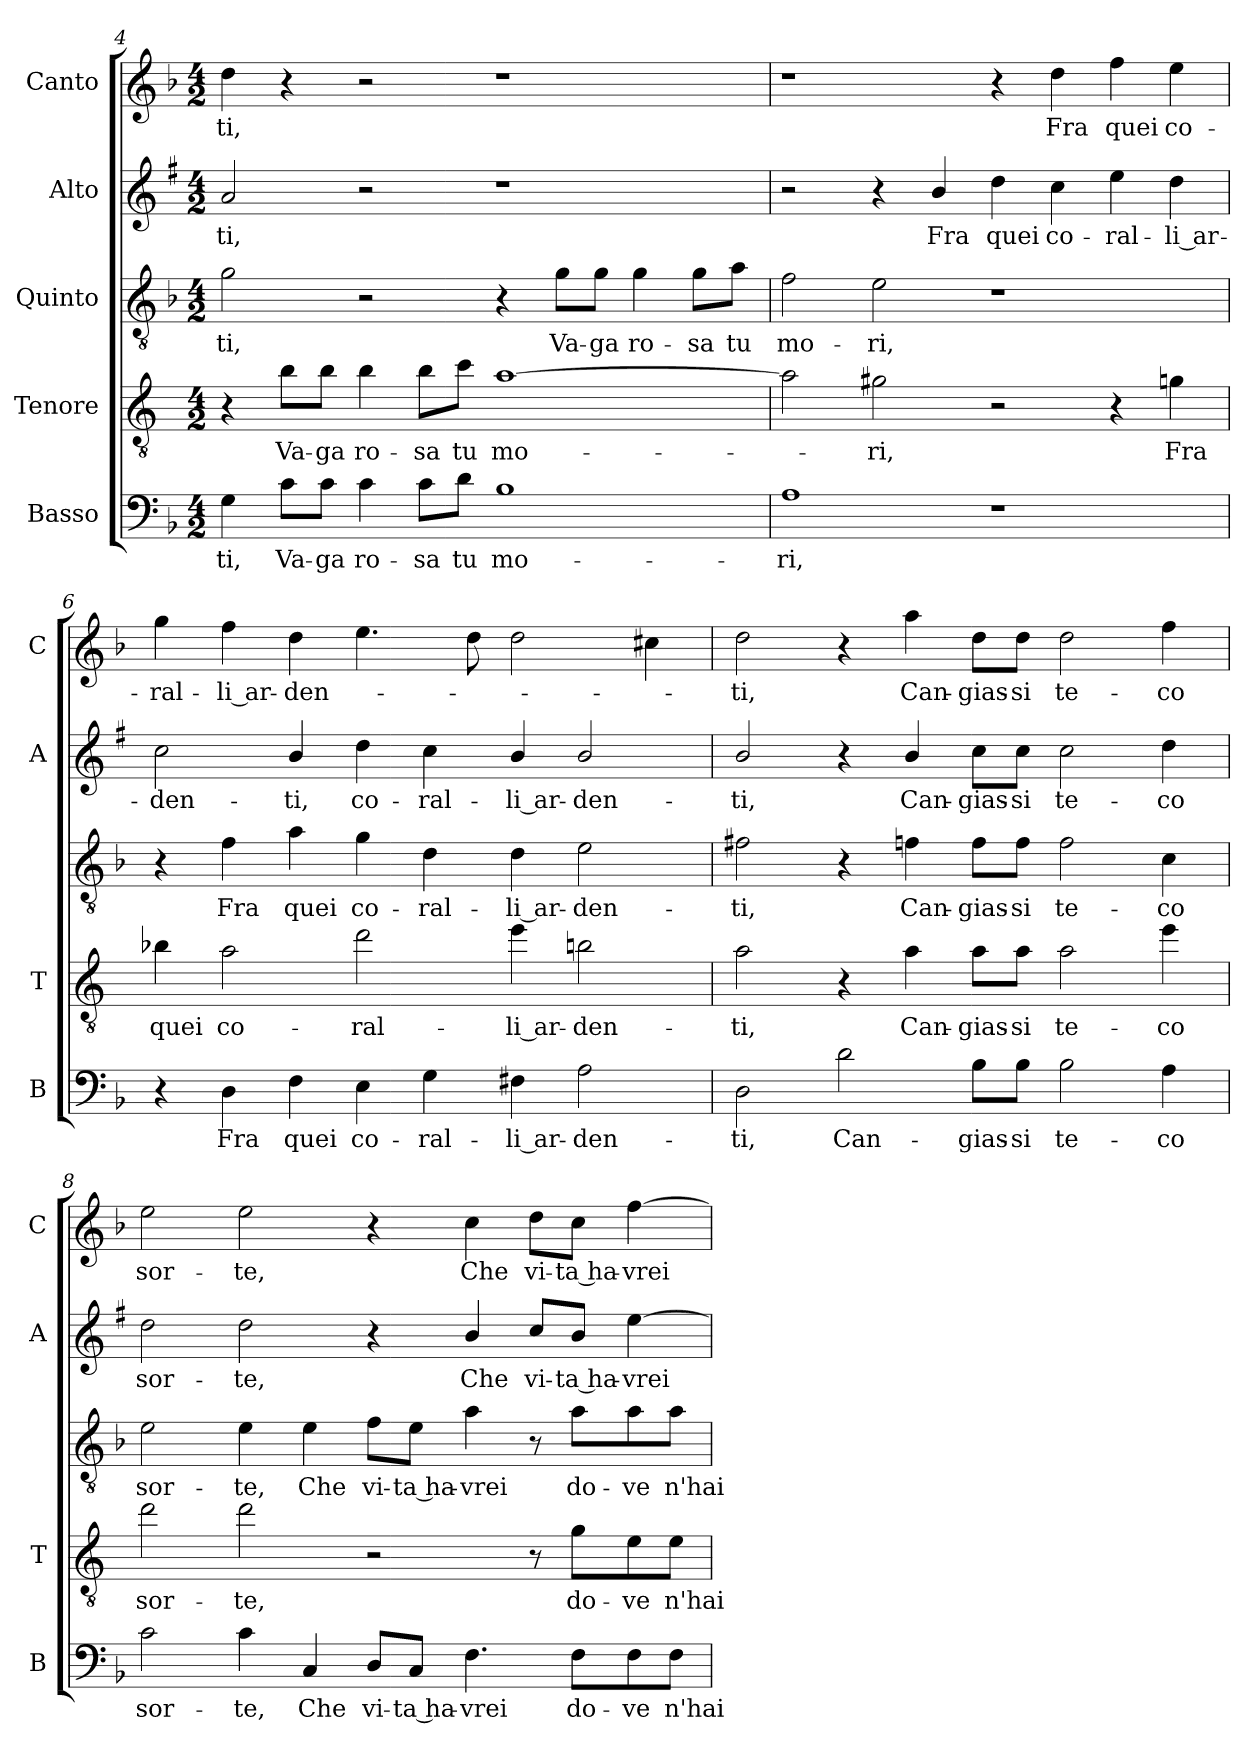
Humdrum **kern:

**kern	**text	**kern	**text	**kern	**text	**kern	**text	**kern	**text
*part5	*part5	*part4	*part4	*part3	*part3	*part2	*part2	*part1	*part1
*staff5	*staff5	*staff4	*staff4	*staff3	*staff3	*staff2	*staff2	*staff1	*staff1
*I"Basso	*	*I"Tenore	*	*I"Quinto	*	*I"Alto	*	*I"Canto	*
*I'B	*	*I'T	*	*	*	*I'A	*	*I'C	*
*clefF4	*	*clefGv2	*	*clefGv2	*	*clefG2	*	*clefG2	*
*	*	*ITrd4c7	*	*	*	*ITrd1c2	*	*	*
*k[b-]	*	*k[b-]	*	*k[b-]	*	*k[b-]	*	*k[b-]	*
*F:	*	*F:	*	*F:	*	*F:	*	*F:	*
*M4/2	*	*M4/2	*	*M4/2	*	*M4/2	*	*M4/2	*
=4	=4	=4	=4	=4	=4	=4	=4	=4	=4
!	!LO:LY:b	!	!	!	!LO:LY:b	!	!LO:LY:b	!	!LO:LY:b
4G\	-ti,	4r	.	2g\	-ti,	2g/	-ti,	4dd\	-ti,
!	!LO:LY:b	!	!LO:LY:b	!	!	!	!	!	!
8c\L	Va-	8e\L	Va-	.	.	.	.	4r	.
!	!LO:LY:b	!	!LO:LY:b	!	!	!	!	!	!
8c\J	-ga	8e\J	-ga	.	.	.	.	.	.
!	!LO:LY:b	!	!LO:LY:b	!	!	!	!	!	!
4c\	ro-	4e\	ro-	2r	.	2r	.	2r	.
!	!LO:LY:b	!	!LO:LY:b	!	!	!	!	!	!
8c\L	-sa	8e\L	-sa	.	.	.	.	.	.
!	!LO:LY:b	!	!LO:LY:b	!	!	!	!	!	!
8d\J	tu	8f\J	tu	.	.	.	.	.	.
!	!LO:LY:b	!	!LO:LY:b	!	!	!	!	!	!
1B-	mo-	[1d	mo-	4r	.	1r	.	1r	.
!	!	!	!	!	!LO:LY:b	!	!	!	!
.	.	.	.	8g\L	Va-	.	.	.	.
!	!	!	!	!	!LO:LY:b	!	!	!	!
.	.	.	.	8g\J	-ga	.	.	.	.
!	!	!	!	!	!LO:LY:b	!	!	!	!
.	.	.	.	4g\	ro-	.	.	.	.
!	!	!	!	!	!LO:LY:b	!	!	!	!
.	.	.	.	8g\L	-sa	.	.	.	.
!	!	!	!	!	!LO:LY:b	!	!	!	!
.	.	.	.	8a\J	tu	.	.	.	.
=5	=5	=5	=5	=5	=5	=5	=5	=5	=5
!	!LO:LY:b	!	!	!	!LO:LY:b	!	!	!	!
1A	-ri,	2d\]	.	2f\	mo-	2r	.	1r	.
!	!	!	!LO:LY:b	!	!LO:LY:b	!	!	!	!
.	.	2c#X\	-ri,	2e\	-ri,	4r	.	.	.
!	!	!	!	!	!	!	!LO:LY:b	!	!
.	.	.	.	.	.	4a/	Fra	.	.
!	!	!	!	!	!	!	!LO:LY:b	!	!
1r	.	2r	.	1r	.	4cc\	quei	4r	.
!	!	!	!	!	!	!	!LO:LY:b	!	!LO:LY:b
.	.	.	.	.	.	4b-\	co-	4dd\	Fra
!	!	!	!	!	!	!	!LO:LY:b	!	!LO:LY:b
.	.	4r	.	.	.	4dd\	-ral-	4ff\	quei
!	!	!	!LO:LY:b	!	!	!	!LO:LY:b	!	!LO:LY:b
.	.	4cn\	Fra	.	.	4cc\	-li ar-	4ee\	co-
!!LO:LB:g=z
=6	=6	=6	=6	=6	=6	=6	=6	=6	=6
!	!	!	!LO:LY:b	!	!	!	!LO:LY:b	!	!LO:LY:b
4r	.	4e-X\	quei	4r	.	2b-\	-den-	4gg\	-ral-
!	!LO:LY:b	!	!LO:LY:b	!	!LO:LY:b	!	!	!	!LO:LY:b
4D\	Fra	2d\	co-	4f\	Fra	.	.	4ff\	-li ar-
!	!LO:LY:b	!	!	!	!LO:LY:b	!	!LO:LY:b	!	!LO:LY:b
4F\	quei	.	.	4a\	quei	4a/	-ti,	4dd\	-den-
!	!LO:LY:b	!	!LO:LY:b	!	!LO:LY:b	!	!LO:LY:b	!	!
4E\	co-	2g\	-ral-	4g\	co-	4cc\	co-	4.ee\	.
!	!LO:LY:b	!	!	!	!LO:LY:b	!	!LO:LY:b	!	!
4G\	-ral-	.	.	4d\	-ral-	4b-\	-ral-	.	.
.	.	.	.	.	.	.	.	8dd\	.
!	!LO:LY:b	!	!LO:LY:b	!	!LO:LY:b	!	!LO:LY:b	!	!
4F#X\	-li ar-	4a\	-li ar-	4d\	-li ar-	4a/	-li ar-	2dd\	.
!	!LO:LY:b	!	!LO:LY:b	!	!LO:LY:b	!	!LO:LY:b	!	!
2A\	-den-	2en\	-den-	2e\	-den-	2a/	-den-	.	.
.	.	.	.	.	.	.	.	4cc#X\	.
=7	=7	=7	=7	=7	=7	=7	=7	=7	=7
!	!LO:LY:b	!	!LO:LY:b	!	!LO:LY:b	!	!LO:LY:b	!	!LO:LY:b
2D\	-ti,	2d\	-ti,	2f#X\	-ti,	2a/	-ti,	2dd\	-ti,
!	!LO:LY:b	!	!	!	!	!	!	!	!
2d\	Can-	4r	.	4r	.	4r	.	4r	.
!	!	!	!LO:LY:b	!	!LO:LY:b	!	!LO:LY:b	!	!LO:LY:b
.	.	4d\	Can-	4fn\	Can-	4a/	Can-	4aa\	Can-
!	!LO:LY:b	!	!LO:LY:b	!	!LO:LY:b	!	!LO:LY:b	!	!LO:LY:b
8B-\L	-gias-	8d\L	-gias-	8f\L	-gias-	8b-\L	-gias-	8dd\L	-gias-
!	!LO:LY:b	!	!LO:LY:b	!	!LO:LY:b	!	!LO:LY:b	!	!LO:LY:b
8B-\J	-si	8d\J	-si	8f\J	-si	8b-\J	-si	8dd\J	-si
!	!LO:LY:b	!	!LO:LY:b	!	!LO:LY:b	!	!LO:LY:b	!	!LO:LY:b
2B-\	te-	2d\	te-	2f\	te-	2b-\	te-	2dd\	te-
!	!LO:LY:b	!	!LO:LY:b	!	!LO:LY:b	!	!LO:LY:b	!	!LO:LY:b
4A\	-co	4a\	-co	4c\	-co	4cc\	-co	4ff\	-co
=8	=8	=8	=8	=8	=8	=8	=8	=8	=8
!	!LO:LY:b	!	!LO:LY:b	!	!LO:LY:b	!	!LO:LY:b	!	!LO:LY:b
2c\	sor-	2g\	sor-	2e\	sor-	2cc\	sor-	2ee\	sor-
!	!LO:LY:b	!	!LO:LY:b	!	!LO:LY:b	!	!LO:LY:b	!	!LO:LY:b
4c\	-te,	2g\	-te,	4e\	-te,	2cc\	-te,	2ee\	-te,
!	!LO:LY:b	!	!	!	!LO:LY:b	!	!	!	!
4C/	Che	.	.	4e\	Che	.	.	.	.
!	!LO:LY:b	!	!	!	!LO:LY:b	!	!	!	!
8D/L	vi-	2r	.	8f\L	vi-	4r	.	4r	.
!	!LO:LY:b	!	!	!	!LO:LY:b	!	!	!	!
8C/J	-ta ha-	.	.	8e\J	-ta ha-	.	.	.	.
!	!LO:LY:b	!	!	!	!LO:LY:b	!	!LO:LY:b	!	!LO:LY:b
4.F\	-vrei	.	.	4a\	-vrei	4a/	Che	4cc\	Che
!	!	!	!	!	!	!	!LO:LY:b	!	!LO:LY:b
.	.	8r	.	8r	.	8b-/L	vi-	8dd\L	vi-
!	!LO:LY:b	!	!LO:LY:b	!	!LO:LY:b	!	!LO:LY:b	!	!LO:LY:b
8F\L	do-	8c\L	do-	8a\L	do-	8a/J	-ta ha-	8cc\J	-ta ha-
!	!LO:LY:b	!	!LO:LY:b	!	!LO:LY:b	!	!LO:LY:b	!	!LO:LY:b
8F\	-ve	8A\	-ve	8a\	-ve	[4dd\	-vrei	[4ff\	-vrei
!	!LO:LY:b	!	!LO:LY:b	!	!LO:LY:b	!	!	!	!
8F\J	n'hai	8A\J	n'hai	8a\J	n'hai	.	.	.	.
=	=	=	=	=	=	=	=	=	=
*-	*-	*-	*-	*-	*-	*-	*-	*-	*-
